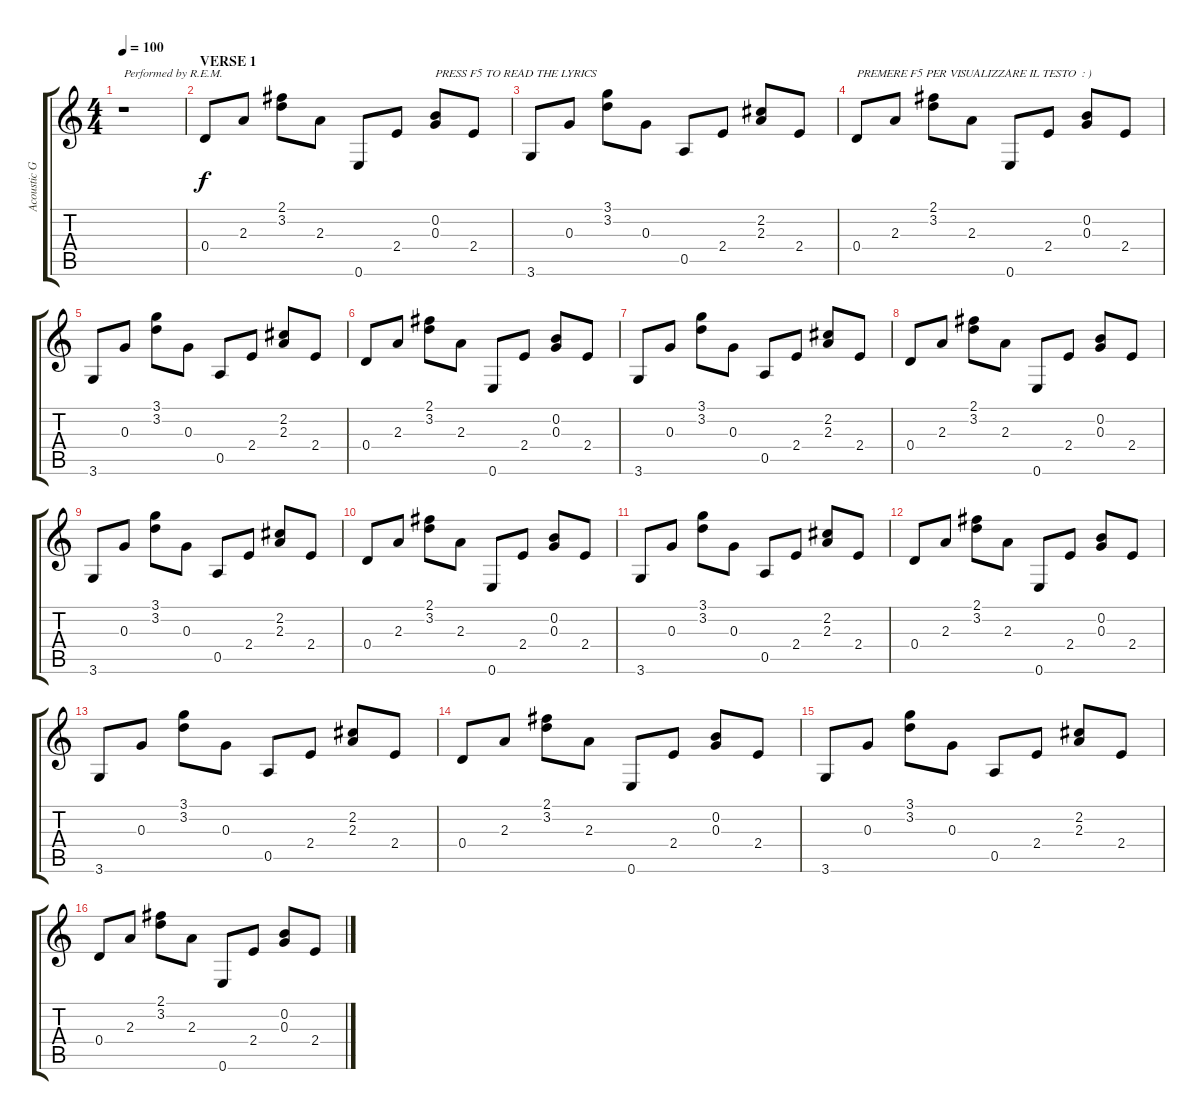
\track ("Acoustic Guitar" "Acoustic G") {instrument acousticguitarnylon}
\staff {score tabs}
\tuning (E4 B3 G3 D3 A2 E2) {hide}
\ts (4 4)
\tempo 100
\clef g2
\ks c
r.1{txt "Performed by R.E.M." dy f instrument acousticguitarnylon} |
\section ("" "VERSE 1")
0.4.8 2.3.8 (2.1 3.2).8 2.3.8 0.6.8 2.4.8 (0.2 0.3).8{txt "PRESS F5 TO READ THE LYRICS"} 2.4.8 |
3.6.8 0.3.8 (3.1 3.2).8 0.3.8 0.5.8 2.4.8 (2.2 2.3).8 2.4.8 |
0.4.8{txt "PREMERE F5 PER VISUALIZZARE IL TESTO  : )"} 2.3.8 (2.1 3.2).8 2.3.8 0.6.8 2.4.8 (0.2 0.3).8 2.4.8 |
3.6.8 0.3.8 (3.1 3.2).8 0.3.8 0.5.8 2.4.8 (2.2 2.3).8 2.4.8 |
0.4.8 2.3.8 (2.1 3.2).8 2.3.8 0.6.8 2.4.8 (0.2 0.3).8 2.4.8 |
3.6.8 0.3.8 (3.1 3.2).8 0.3.8 0.5.8 2.4.8 (2.2 2.3).8 2.4.8 |
0.4.8 2.3.8 (2.1 3.2).8 2.3.8 0.6.8 2.4.8 (0.2 0.3).8 2.4.8 |
3.6.8 0.3.8 (3.1 3.2).8 0.3.8 0.5.8 2.4.8 (2.2 2.3).8 2.4.8 |
0.4.8 2.3.8 (2.1 3.2).8 2.3.8 0.6.8 2.4.8 (0.2 0.3).8 2.4.8 |
3.6.8 0.3.8 (3.1 3.2).8 0.3.8 0.5.8 2.4.8 (2.2 2.3).8 2.4.8 |
0.4.8 2.3.8 (2.1 3.2).8 2.3.8 0.6.8 2.4.8 (0.2 0.3).8 2.4.8 |
3.6.8 0.3.8 (3.1 3.2).8 0.3.8 0.5.8 2.4.8 (2.2 2.3).8 2.4.8 |
0.4.8 2.3.8 (2.1 3.2).8 2.3.8 0.6.8 2.4.8 (0.2 0.3).8 2.4.8 |
3.6.8 0.3.8 (3.1 3.2).8 0.3.8 0.5.8 2.4.8 (2.2 2.3).8 2.4.8 |
0.4.8 2.3.8 (2.1 3.2).8 2.3.8 0.6.8 2.4.8 (0.2 0.3).8 2.4.8
